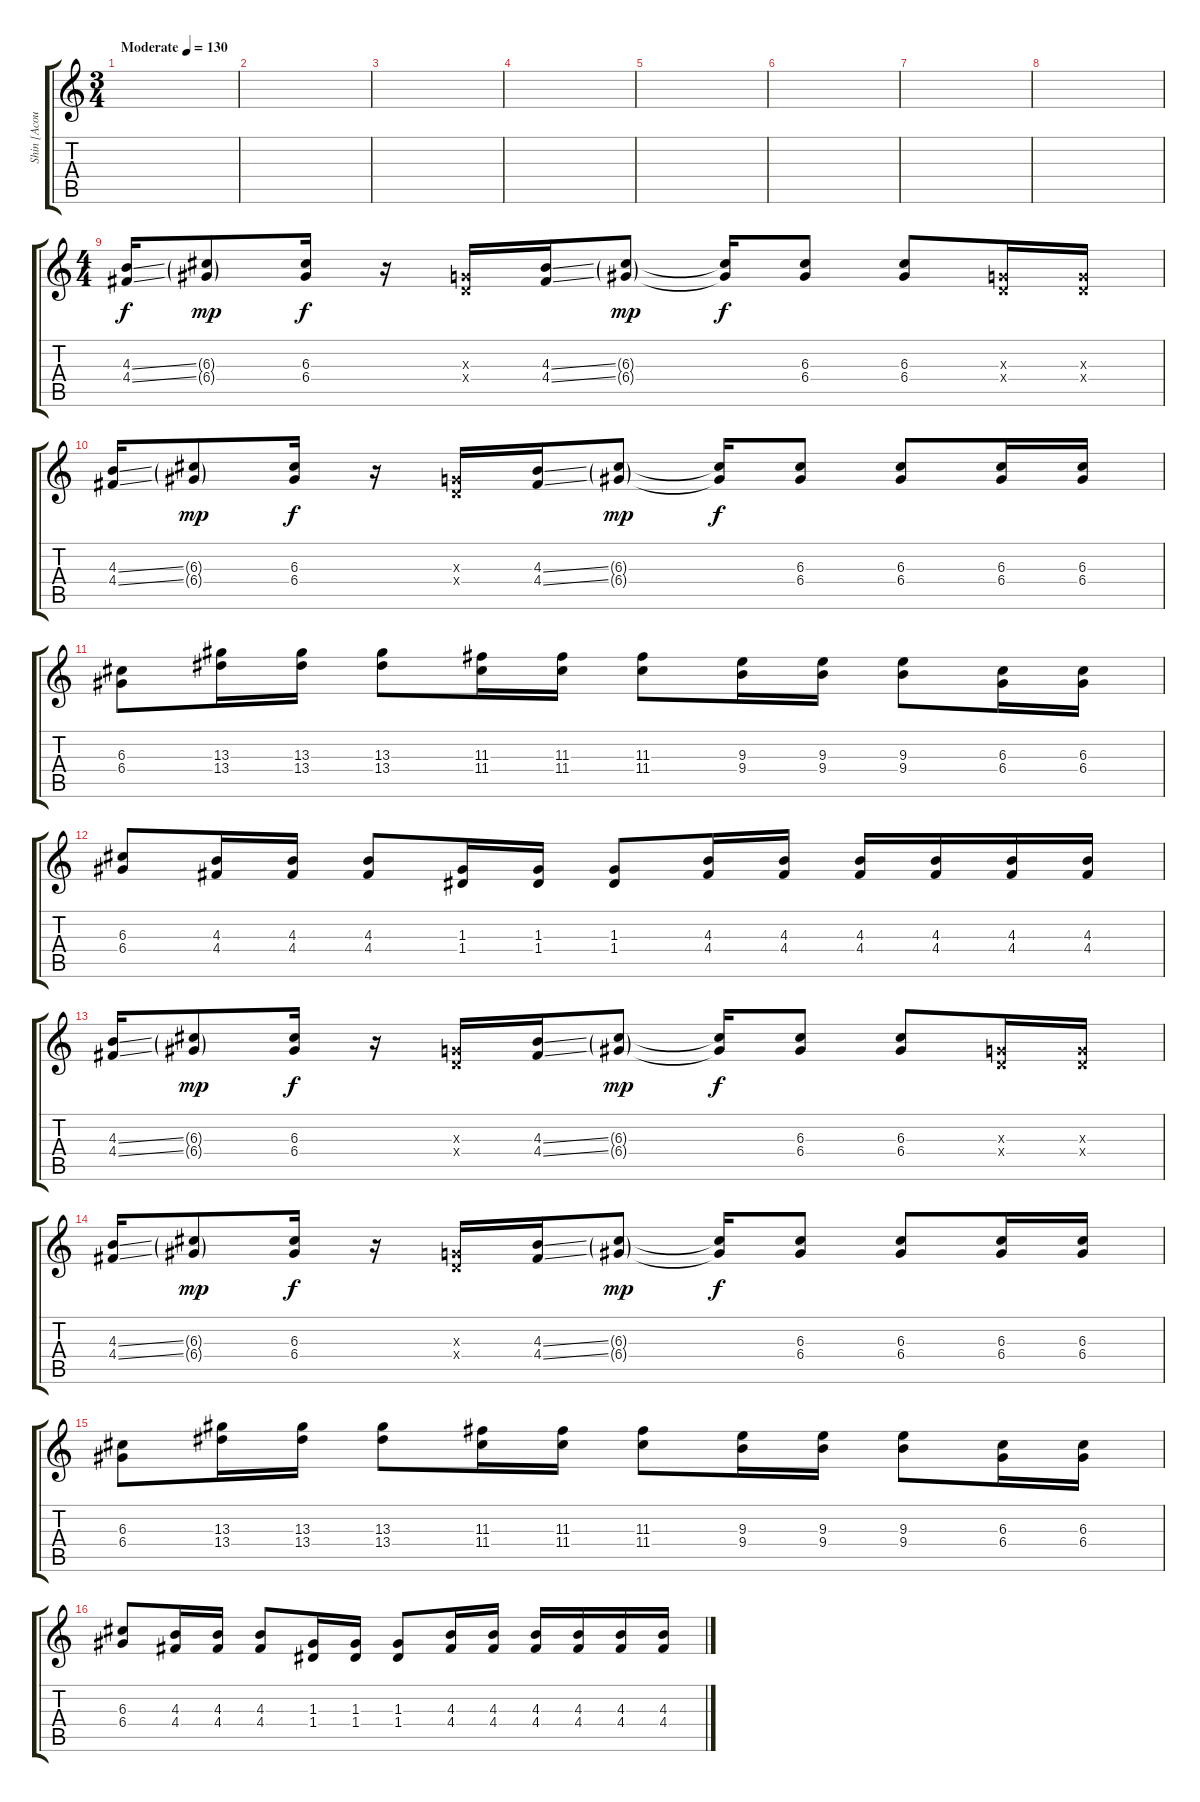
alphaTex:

\track ("Shin [Acoustic]" "Shin [Acou") {instrument acousticguitarsteel}
\staff {score tabs}
\tuning (E4 B3 G3 D3 A2 E2) {hide}
\ts (3 4)
\tempo (130 "Moderate")
\clef g2
\ks c
|
|
|
|
|
|
|
|
\ts (4 4)
(4.3{ss} 4.4{ss}).16 (6.3{g} 6.4{g}).8{dy mp} (6.3 6.4).16{dy f} r.16 (0.3{x} 0.4{x}).16 (4.3{ss} 4.4{ss}).16 (6.3{g} 6.4{g}).8{dy mp} (6.3{t} 6.4{t}).16{dy f} (6.3 6.4).8 (6.3 6.4).8 (0.3{x} 0.4{x}).16 (0.3{x} 0.4{x}).16 |
(4.3{ss} 4.4{ss}).16 (6.3{g} 6.4{g}).8{dy mp} (6.3 6.4).16{dy f} r.16 (0.3{x} 0.4{x}).16 (4.3{ss} 4.4{ss}).16 (6.3{g} 6.4{g}).8{dy mp} (6.3{t} 6.4{t}).16{dy f} (6.3 6.4).8 (6.3 6.4).8 (6.3 6.4).16 (6.3 6.4).16 |
(6.3 6.4).8 (13.3 13.4).16 (13.3 13.4).16 (13.3 13.4).8 (11.3 11.4).16 (11.3 11.4).16 (11.3 11.4).8 (9.3 9.4).16 (9.3 9.4).16 (9.3 9.4).8 (6.3 6.4).16 (6.3 6.4).16 |
(6.3 6.4).8 (4.3 4.4).16 (4.3 4.4).16 (4.3 4.4).8 (1.3 1.4).16 (1.3 1.4).16 (1.3 1.4).8 (4.3 4.4).16 (4.3 4.4).16 (4.3 4.4).16 (4.3 4.4).16 (4.3 4.4).16 (4.3 4.4).16 |
(4.3{ss} 4.4{ss}).16 (6.3{g} 6.4{g}).8{dy mp} (6.3 6.4).16{dy f} r.16 (0.3{x} 0.4{x}).16 (4.3{ss} 4.4{ss}).16 (6.3{g} 6.4{g}).8{dy mp} (6.3{t} 6.4{t}).16{dy f} (6.3 6.4).8 (6.3 6.4).8 (0.3{x} 0.4{x}).16 (0.3{x} 0.4{x}).16 |
(4.3{ss} 4.4{ss}).16 (6.3{g} 6.4{g}).8{dy mp} (6.3 6.4).16{dy f} r.16 (0.3{x} 0.4{x}).16 (4.3{ss} 4.4{ss}).16 (6.3{g} 6.4{g}).8{dy mp} (6.3{t} 6.4{t}).16{dy f} (6.3 6.4).8 (6.3 6.4).8 (6.3 6.4).16 (6.3 6.4).16 |
(6.3 6.4).8 (13.3 13.4).16 (13.3 13.4).16 (13.3 13.4).8 (11.3 11.4).16 (11.3 11.4).16 (11.3 11.4).8 (9.3 9.4).16 (9.3 9.4).16 (9.3 9.4).8 (6.3 6.4).16 (6.3 6.4).16 |
(6.3 6.4).8 (4.3 4.4).16 (4.3 4.4).16 (4.3 4.4).8 (1.3 1.4).16 (1.3 1.4).16 (1.3 1.4).8 (4.3 4.4).16 (4.3 4.4).16 (4.3 4.4).16 (4.3 4.4).16 (4.3 4.4).16 (4.3 4.4).16
